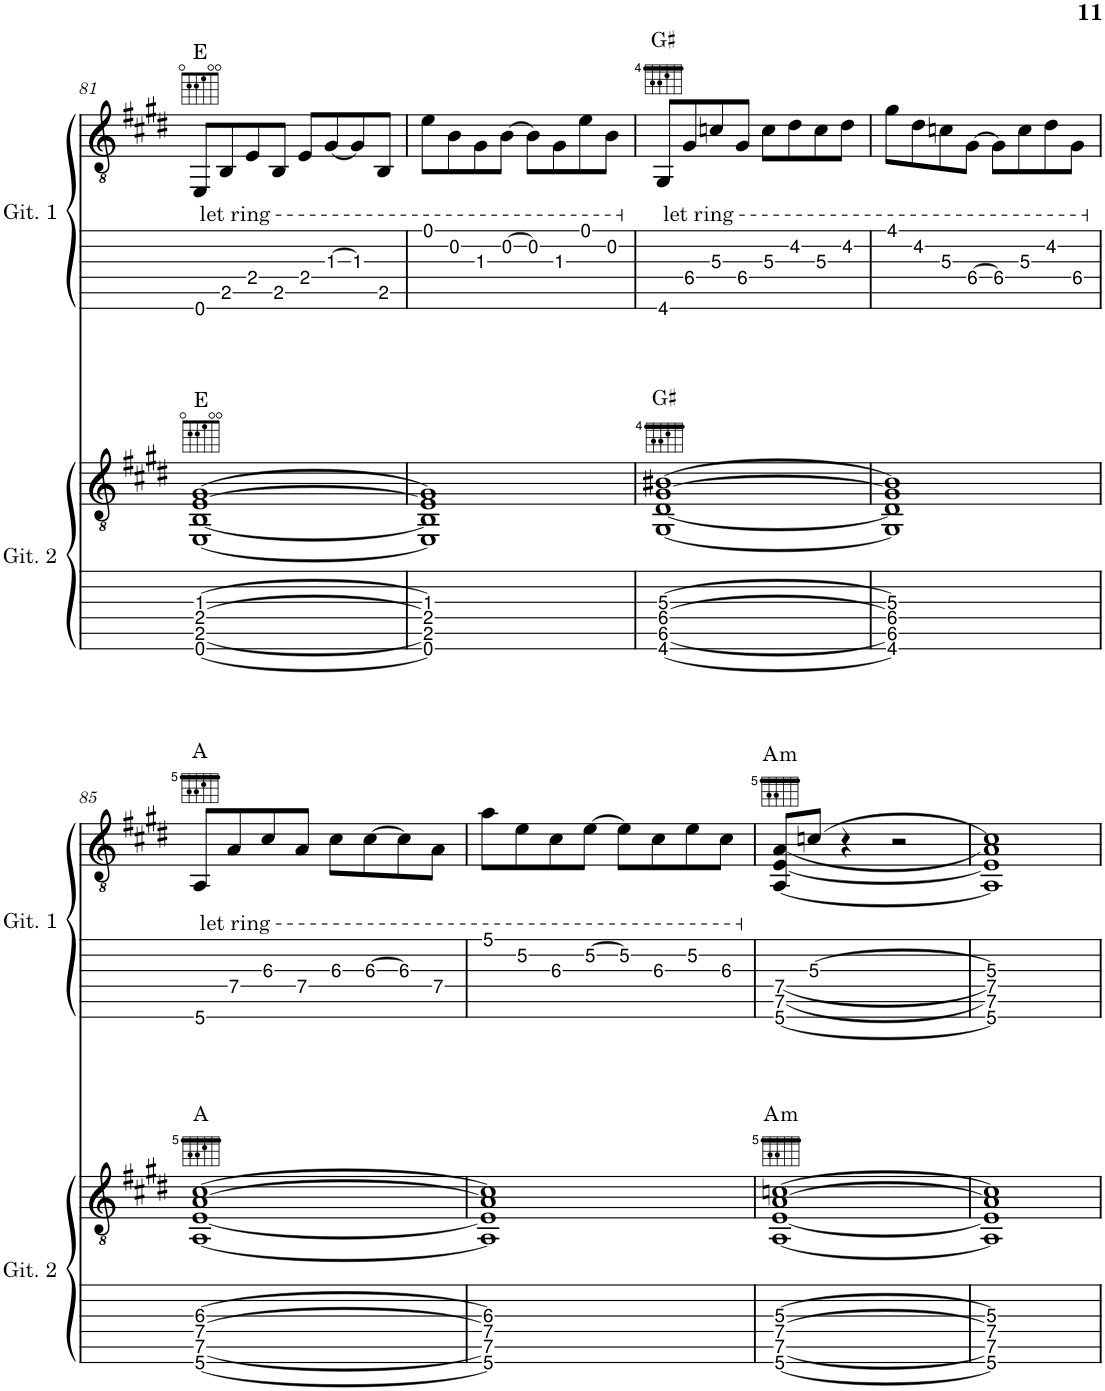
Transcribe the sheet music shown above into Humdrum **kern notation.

**kern	**kern	**harte	**kern	**kern	**harte
*part2	*part2	*part2	*part1	*part1	*part1
*staff4	*staff3	*	*staff2	*staff1	*
*I"Guitar 2	*	*	*I"Guitar 1	*	*
*I'Git. 2	*	*	*I'Git. 1	*	*
!!LO:PB:g=z
*	*clefGv2	*	*	*clefGv2	*
*k[f#c#g#d#]	*k[f#c#g#d#]	*	*k[f#c#g#d#]	*k[f#c#g#d#]	*
*M4/4	*M4/4	*	*M4/4	*M4/4	*
=81	=81	=81	=81	=81	=81
!	!	!	!	!LO:TX:b:t=let ring	!
[1EE [1BB [1E [1G#	[1EE [1BB [1E [1G#	E:maj	8EEL	8EE/L	E:maj
.	.	.	8BBJ	8BB/	.
.	.	.	8EL	8E/	.
.	.	.	8BBJ	8BB/J	.
.	.	.	8EL	8E/L	.
.	.	.	[8G#J	[8G#/	.
.	.	.	8G#L]	8G#/]	.
.	.	.	8BBJ	8BB/J	.
=82	=82	=82	=82	=82	=82
1EE] 1BB] 1E] 1G#]	1EE] 1BB] 1E] 1G#]	.	8eL	8e\L	.
.	.	.	8BJ	8B\	.
.	.	.	8G#L	8G#\	.
.	.	.	[8BJ	[8B\J	.
.	.	.	8BL]	8B\L]	.
.	.	.	8G#J	8G#\	.
.	.	.	8eL	8e\	.
.	.	.	8BJ	8B\J	.
=83	=83	=83	=83	=83	=83
!	!	!	!	!LO:TX:b:t=let ring	!
[1GG# [1D# [1G# [1B#X	[1GG# [1D# [1G# [1B#X	G#:maj	8GG#L	8GG#/L	G#:maj
.	.	.	8G#J	8G#/	.
.	.	.	8cL	8cn/	.
.	.	.	8G#J	8G#/J	.
.	.	.	8cL	8c\L	.
.	.	.	8d#J	8d#\	.
.	.	.	8cL	8c\	.
.	.	.	8d#J	8d#\J	.
=84	=84	=84	=84	=84	=84
1GG#] 1D#] 1G#] 1B#]	1GG#] 1D#] 1G#] 1B#]	.	8g#L	8g#\L	.
.	.	.	8d#J	8d#\	.
.	.	.	8cL	8cn\	.
.	.	.	[8G#J	[8G#\J	.
.	.	.	8G#L]	8G#\L]	.
.	.	.	8cJ	8c\	.
.	.	.	8d#L	8d#\	.
.	.	.	8G#J	8G#\J	.
!!LO:LB:g=z
=85	=85	=85	=85	=85	=85
!	!	!	!	!LO:TX:b:t=let ring	!
[1AA [1E [1A [1c#	[1AA [1E [1A [1c#	A:maj	8AAL	8AA/L	A:maj
.	.	.	8AJ	8A/	.
.	.	.	8c#L	8c#/	.
.	.	.	8AJ	8A/J	.
.	.	.	8c#L	8c#\L	.
.	.	.	[8c#J	[8c#\	.
.	.	.	8c#L]	8c#\]	.
.	.	.	8AJ	8A\J	.
=86	=86	=86	=86	=86	=86
1AA] 1E] 1A] 1c#]	1AA] 1E] 1A] 1c#]	.	8aL	8a\L	.
.	.	.	8eJ	8e\	.
.	.	.	8c#L	8c#\	.
.	.	.	[8eJ	[8e\J	.
.	.	.	8eL]	8e\L]	.
.	.	.	8c#J	8c#\	.
.	.	.	8eL	8e\	.
.	.	.	8c#J	8c#\J	.
=87	=87	=87	=87	=87	=87
!	!	!LO:H:kt=m	!	!	!LO:H:kt=m
[1AA [1E [1A [1cn	[1AA [1E [1A [1cn	A:min	[8AA\ [8E\ [8A\L	[8AA/ [8E/ [8A/L	A:min
.	.	.	[8cJ	[8cn/J	.
.	.	.	4r	4r	.
.	.	.	2r	2r	.
=88	=88	=88	=88	=88	=88
1AA] 1E] 1A] 1c]	1AA] 1E] 1A] 1c]	.	1AA] 1E] 1A] 1c]	1AA] 1E] 1A] 1c]	.
=	=	=	=	=	=
*-	*-	*-	*-	*-	*-
